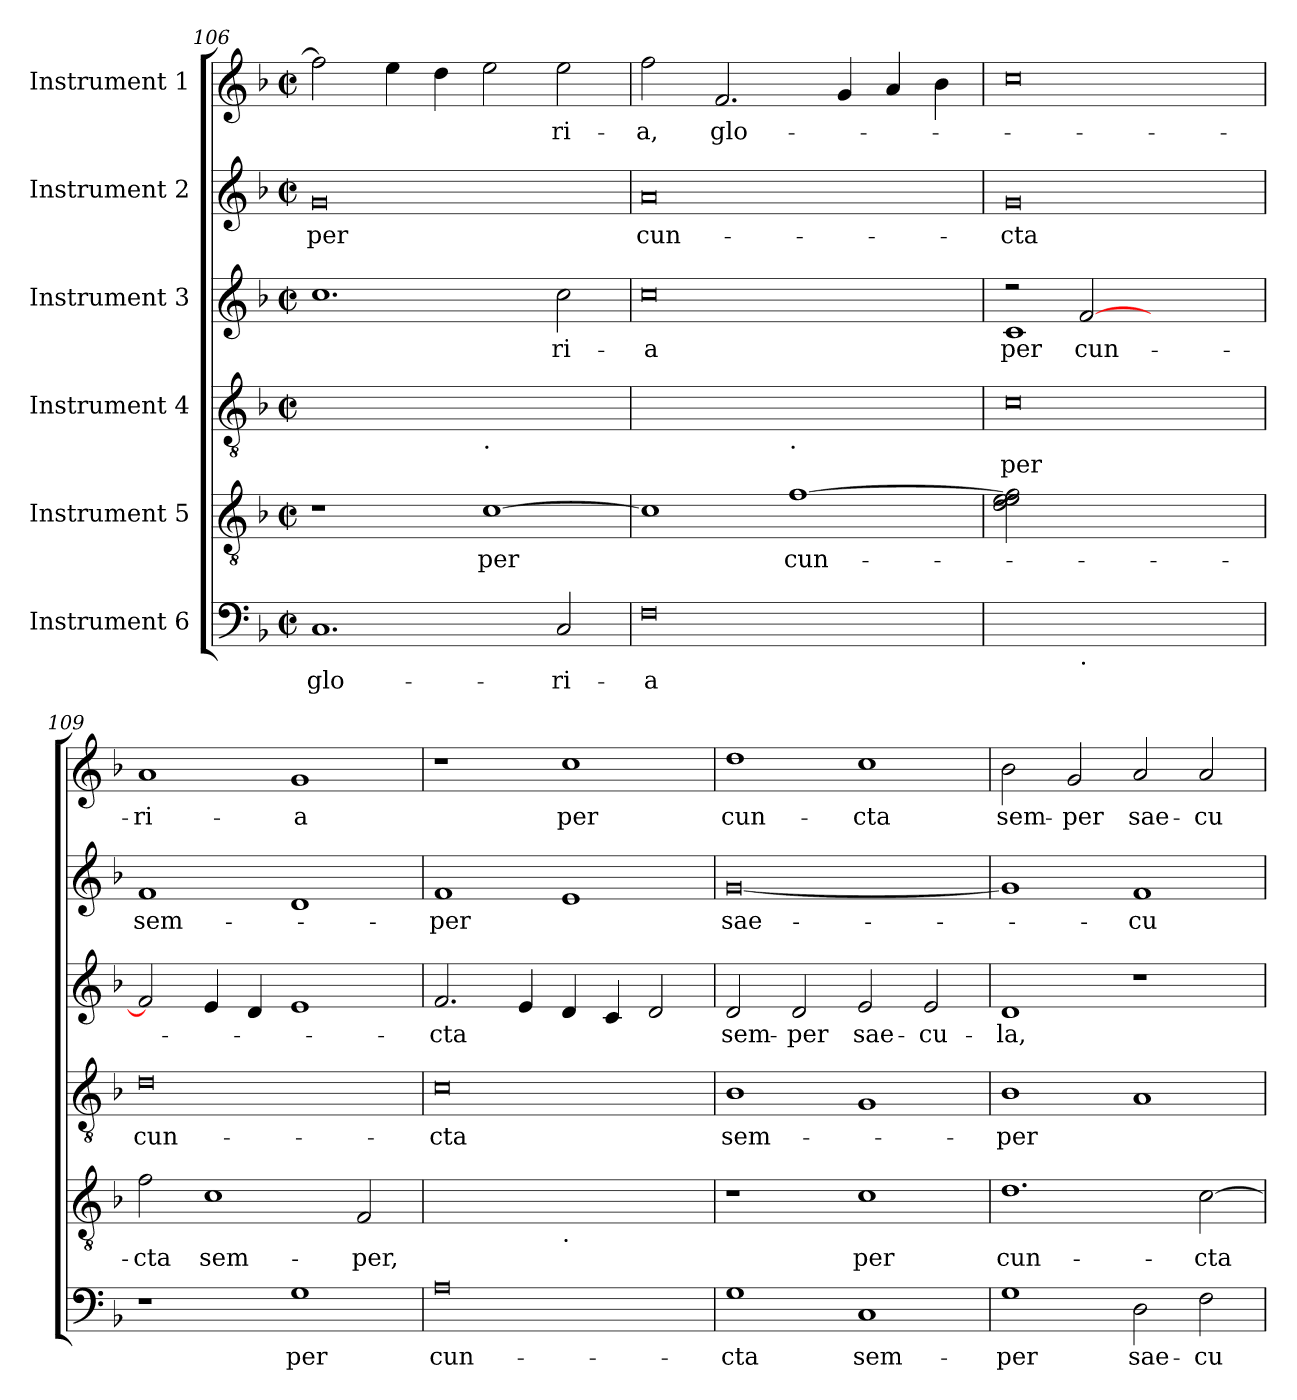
**kern	**text	**kern	**text	**kern	**text	**kern	**text	**kern	**text	**kern	**text
*part6	*part6	*part5	*part5	*part4	*part4	*part3	*part3	*part2	*part2	*part1	*part1
*staff6	*staff6	*staff5	*staff5	*staff4	*staff4	*staff3	*staff3	*staff2	*staff2	*staff1	*staff1
*I"Instrument 6	*	*I"Instrument 5	*	*I"Instrument 4	*	*I"Instrument 3	*	*I"Instrument 2	*	*I"Instrument 1	*
*clefF4	*	*clefGv2	*	*clefGv2	*	*clefG2	*	*clefG2	*	*clefG2	*
*k[b-]	*	*k[b-]	*	*k[b-]	*	*k[b-]	*	*k[b-]	*	*k[b-]	*
*F:	*	*F:	*	*F:	*	*F:	*	*F:	*	*F:	*
*M2/2	*	*M2/2	*	*M2/2	*	*M2/2	*	*M2/2	*	*M2/2	*
*met(c|)	*	*met(c|)	*	*met(c|)	*	*met(c|)	*	*met(c|)	*	*met(c|)	*
=106	=106	=106	=106	=106	=106	=106	=106	=106	=106	=106	=106
!	!LO:LY:b	!	!	!	!	!	!	!	!LO:LY:b	!	!
1.C	glo-	1r	.	1ryy	.	1.cc	.	0g	per	2ff\]	.
.	.	.	.	.	.	.	.	.	.	4ee\	.
.	.	.	.	.	.	.	.	.	.	4dd\	.
!	!	!	!	!LO:TX:b:t=.	!	!	!	!	!	!	!
!	!	!	!LO:LY:b	!	!	!	!	!	!	!	!
.	.	[>1c	per	1ryy	.	.	.	.	.	2ee\	.
!	!LO:LY:b	!	!	!	!	!	!LO:LY:b	!	!	!	!LO:LY:b
2C/	-ri-	.	.	.	.	2cc\	-ri-	.	.	2ee\	-ri-
=107	=107	=107	=107	=107	=107	=107	=107	=107	=107	=107	=107
!	!LO:LY:b	!	!	!	!	!	!LO:LY:b	!	!LO:LY:b	!	!LO:LY:b
0F	-a	1c]	.	1ryy	.	0cc	-a	0a	cun-	2ff\	-a,
!	!	!	!	!	!	!	!	!	!	!	!LO:LY:b
.	.	.	.	.	.	.	.	.	.	2.f/	glo-
!	!	!	!	!LO:TX:b:t=.	!	!	!	!	!	!	!
!	!	!	!LO:LY:b	!	!	!	!	!	!	!	!
.	.	[>1f	cun-	1ryy	.	.	.	.	.	.	.
.	.	.	.	.	.	.	.	.	.	4g/	.
.	.	.	.	.	.	.	.	.	.	4a/	.
.	.	.	.	.	.	.	.	.	.	4b-\	.
=108	=108	=108	=108	=108	=108	=108	=108	=108	=108	=108	=108
!	!	!	!	!	!LO:LY:b	!	!LO:LY:b	!	!LO:LY:b	!	!
*^	*	*	*	*	*	*^	*	*	*	*	*
1ryy	2ryy	.	2d 2e 2e 2f]	.	0c	per	2r	1c	per	0g	-cta	0cc	.
!	!LO:TX:b:t=.	!	!	!	!	!	!	!	!	!	!	!	!
!	!	!	!	!	!	!	!	!	!LO:LY:b	!	!	!	!
.	1.ryy	.	1.ryy	.	.	.	[<2f/	.	cun-	.	.	.	.
1ryy	.	.	.	.	.	.	1ryy	1ryy	.	.	.	.	.
=109	=109	=109	=109	=109	=109	=109	=109	=109	=109	=109	=109	=109	=109
!	!	!	!	!LO:LY:b	!	!LO:LY:b	!	!	!	!	!LO:LY:b	!	!LO:LY:b
*v	*v	*	*	*	*	*	*v	*v	*	*	*	*	*
1r	.	2f\	-cta	0d	cun-	2f/]	.	1f	sem-	1a	-ri-
!	!	!	!LO:LY:b	!	!	!	!	!	!	!	!
.	.	1c	sem-	.	.	4e/	.	.	.	.	.
.	.	.	.	.	.	4d/	.	.	.	.	.
!	!LO:LY:b	!	!	!	!	!	!	!	!	!	!LO:LY:b
1G	per	.	.	.	.	1e	.	1d	.	1g	-a
!	!	!	!LO:LY:b	!	!	!	!	!	!	!	!
.	.	2F/	-per,	.	.	.	.	.	.	.	.
=110	=110	=110	=110	=110	=110	=110	=110	=110	=110	=110	=110
!	!LO:LY:b	!	!	!	!LO:LY:b	!	!LO:LY:b	!	!LO:LY:b	!	!
0A	cun-	1ryy	.	0c	-cta	2.f/	-cta	1f	-per	1r	.
.	.	.	.	.	.	4e/	.	.	.	.	.
!	!	!LO:TX:b:t=.	!	!	!	!	!	!	!	!	!
!	!	!	!	!	!	!	!	!	!	!	!LO:LY:b
.	.	1ryy	.	.	.	4d/	.	1e	.	1cc	per
.	.	.	.	.	.	4c/	.	.	.	.	.
.	.	.	.	.	.	2d/	.	.	.	.	.
!!LO:LB:g=z
=111	=111	=111	=111	=111	=111	=111	=111	=111	=111	=111	=111
!	!LO:LY:b	!	!	!	!LO:LY:b	!	!LO:LY:b	!	!LO:LY:b	!	!LO:LY:b
1G	-cta	1r	.	1B-	sem-	2d/	sem-	[<0g	sae-	1dd	cun-
!	!	!	!	!	!	!	!LO:LY:b	!	!	!	!
.	.	.	.	.	.	2d/	-per	.	.	.	.
!	!LO:LY:b	!	!LO:LY:b	!	!	!	!LO:LY:b	!	!	!	!LO:LY:b
1C	sem-	1c	per	1G	.	2e/	sae-	.	.	1cc	-cta
!	!	!	!	!	!	!	!LO:LY:b	!	!	!	!
.	.	.	.	.	.	2e/	-cu-	.	.	.	.
=112	=112	=112	=112	=112	=112	=112	=112	=112	=112	=112	=112
!	!LO:LY:b	!	!LO:LY:b	!	!LO:LY:b	!	!LO:LY:b	!	!	!	!LO:LY:b
1G	-per	1.d	cun-	1B-	-per	1d	-la,	1g]	.	2b-\	sem-
!	!	!	!	!	!	!	!	!	!	!	!LO:LY:b
.	.	.	.	.	.	.	.	.	.	2g/	-per
!	!LO:LY:b	!	!	!	!	!	!	!	!LO:LY:b	!	!LO:LY:b
2D\	sae-	.	.	1A	.	1r	.	1f	-cu-	2a/	sae-
!	!LO:LY:b	!	!LO:LY:b	!	!	!	!	!	!	!	!LO:LY:b
2F\	-cu-	[>2c\	-cta	.	.	.	.	.	.	2a/	-cu-
=	=	=	=	=	=	=	=	=	=	=	=
*-	*-	*-	*-	*-	*-	*-	*-	*-	*-	*-	*-
